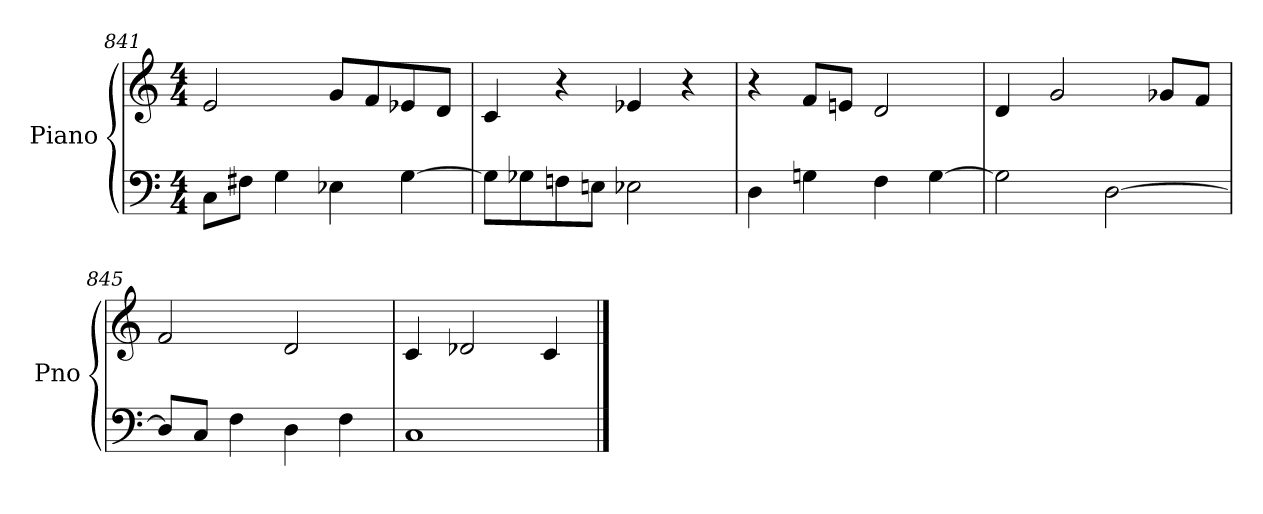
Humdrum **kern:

**kern	**kern
*part1	*part1
*staff2	*staff1
*I"Piano	*
*I'Pno	*
!!LO:LB:g=z
*clefF4	*clefG2
*k[]	*k[]
*M4/4	*M4/4
=841	=841
8C\L	2e/
8F#X\J	.
4G\	.
4E-X\	8g/L
.	8f/
[4G\	8e-X/
.	8d/J
=842	=842
8G\L]	4c/
8G-X\	.
8Fn\	4r
8En\J	.
2E-X\	4e-X/
.	4r
=843	=843
4D\	4r
4Gn\	8f/L
.	8en/J
4F\	2d/
[4G\	.
=844	=844
2G\]	4d/
.	2g/
[2D\	.
.	8g-X/L
.	8f/J
=845	=845
8D/L]	2f/
8C/J	.
4F\	.
4D\	2d/
4F\	.
=846	=846
1C	4c/
.	2d-X/
.	4c/
==	==
*-	*-
